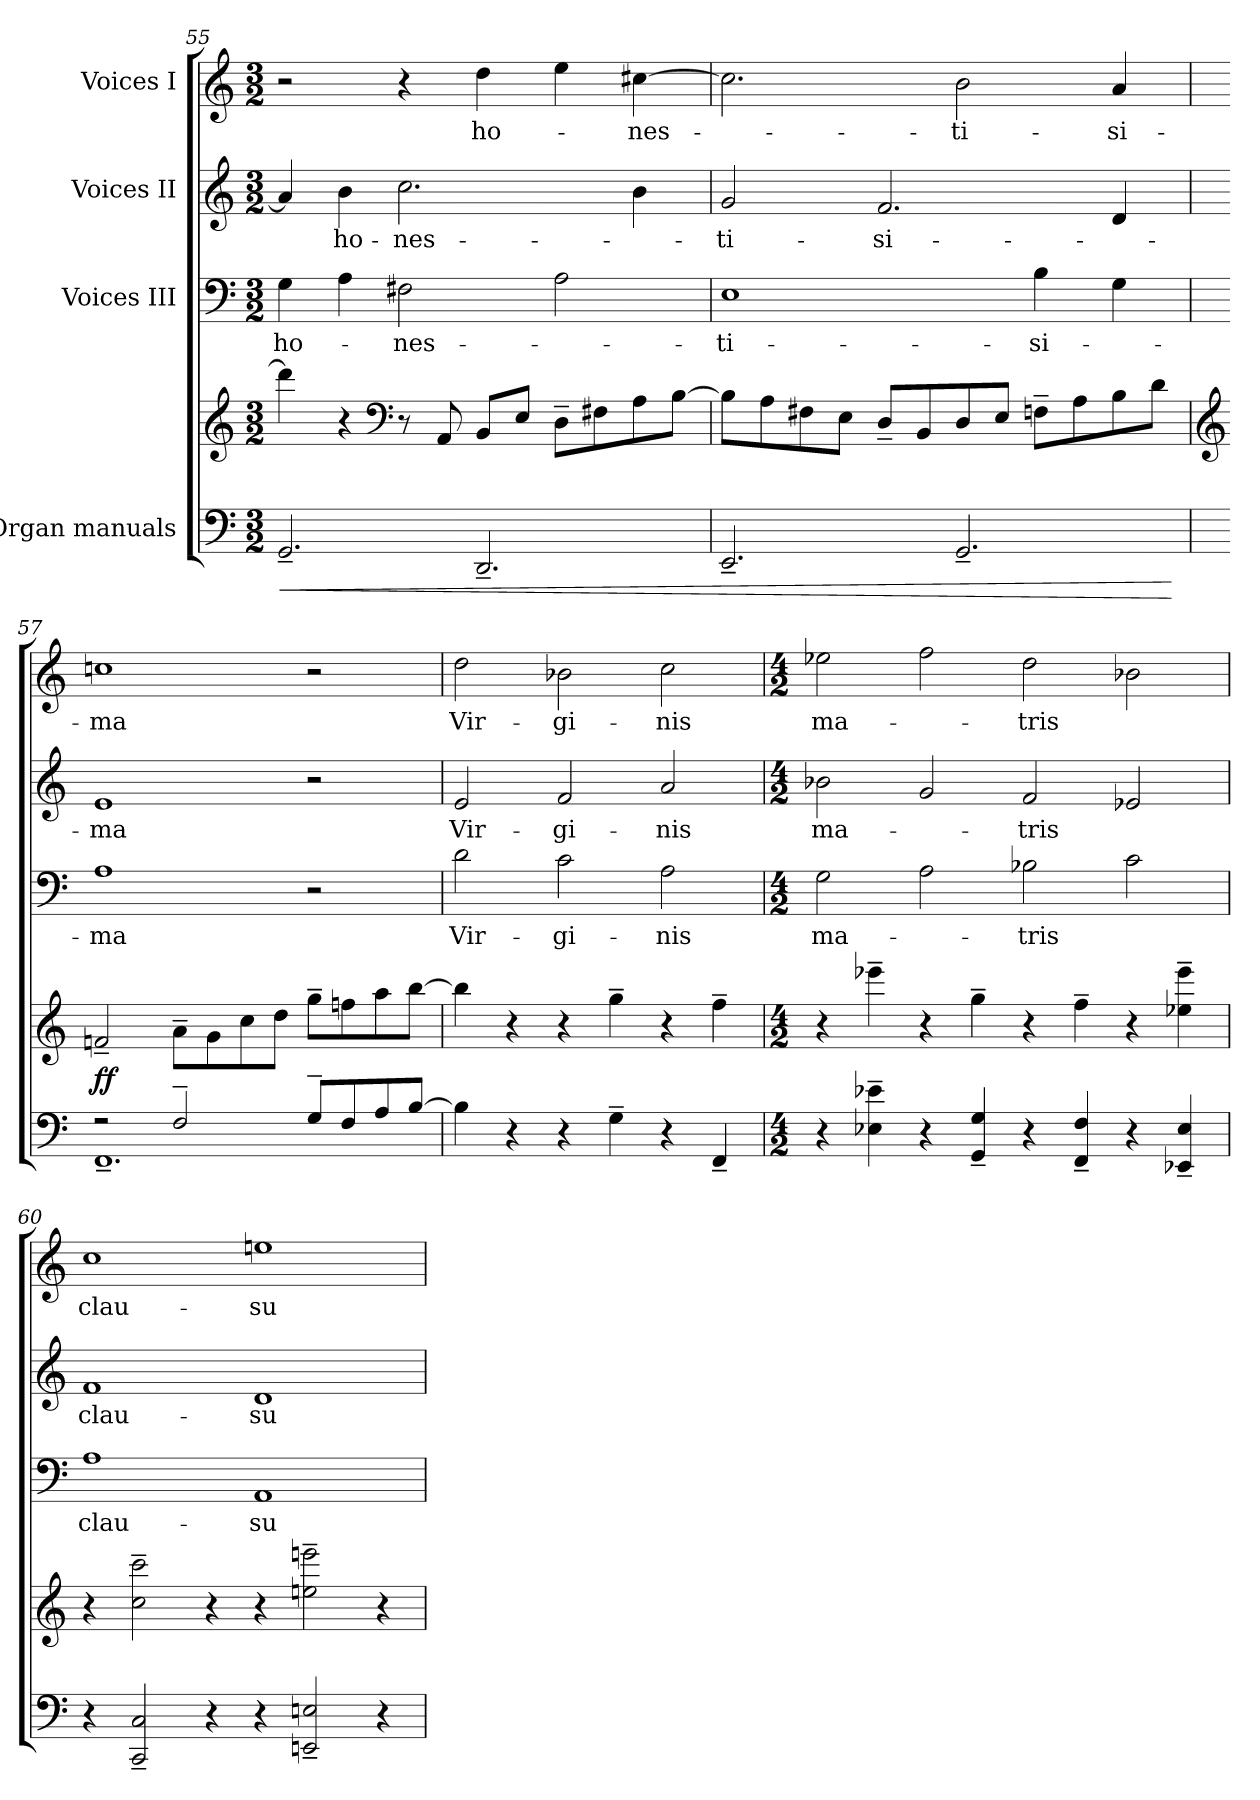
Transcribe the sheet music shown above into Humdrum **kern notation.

**kern	**kern	**dynam	**kern	**text	**kern	**text	**kern	**text
*part4	*part4	*part4	*part3	*part3	*part2	*part2	*part1	*part1
*staff5	*staff4	*staff4/5	*staff3	*staff3	*staff2	*staff2	*staff1	*staff1
*I"Organ manuals	*	*	*I"Voices III	*	*I"Voices II	*	*I"Voices I	*
!!LO:PB:g=z
*clefF4	*clefG2	*	*clefF4	*	*clefG2	*	*clefG2	*
*k[]	*k[]	*	*k[]	*	*k[]	*	*k[]	*
*C:	*C:	*	*C:	*	*C:	*	*C:	*
*M3/2	*M3/2	*	*M3/2	*	*M3/2	*	*M3/2	*
=55	=55	=55	=55	=55	=55	=55	=55	=55
!	!	!LO:HP:b=2	!	!	!	!	!	!
!	!	!	!	!LO:LY:b:color=#000000	!	!	!	!
2.GG~i/	4dddi\]	<	4Gi\	ho-	4ai/]	.	2r	.
!	!	!	!	!	!	!LO:LY:b:color=#000000	!	!
.	4r	.	4Ai\	.	4bi\	ho-	.	.
*	*clefF4	*	*	*	*	*	*	*
!	!	!	!	!LO:LY:b:color=#000000	!	!	!	!
!	!	!	!	!	!	!LO:LY:b:color=#000000	!	!
.	8r	.	2F#Xi\	-nes-	2.cci\	-nes-	4r	.
.	8AAi/	.	.	.	.	.	.	.
!	!	!	!	!	!	!	!	!LO:LY:b:color=#000000
2.DD~i/	8BBi/L	.	.	.	.	.	4ddi\	ho-
.	8Ei/J	.	.	.	.	.	.	.
.	8D~i\L	.	2Ai\	.	.	.	4eei\	.
.	8F#Xi\	.	.	.	.	.	.	.
!	!	!	!	!	!	!	!	!LO:LY:b:color=#000000
.	8Ai\	.	.	.	4bi\	.	[4cc#Xi\	-nes-
.	[8Bi\J	.	.	.	.	.	.	.
=56	=56	=56	=56	=56	=56	=56	=56	=56
!	!	!	!	!LO:LY:b:color=#000000	!	!	!	!
!	!	!	!	!	!	!LO:LY:b:color=#000000	!	!
2.EE~i/	8Bi\L]	.	1Ei	-ti-	2gi/	-ti-	2.cc#i\]	.
.	8Ai\	.	.	.	.	.	.	.
.	8F#Xi\	.	.	.	.	.	.	.
.	8Ei\J	.	.	.	.	.	.	.
!	!	!	!	!	!	!LO:LY:b:color=#000000	!	!
.	8D~i/L	.	.	.	2.fi/	-si-	.	.
.	8BBi/	.	.	.	.	.	.	.
!	!	!	!	!	!	!	!	!LO:LY:b:color=#000000
2.GG~i/	8Di/	.	.	.	.	.	2bi\	-ti-
.	8Ei/J	.	.	.	.	.	.	.
!	!	!	!	!LO:LY:b:color=#000000	!	!	!	!
.	8Fn~i\L	.	4Bi\	-si-	.	.	.	.
.	8Ai\	.	.	.	.	.	.	.
!	!	!	!	!	!	!	!	!LO:LY:b:color=#000000
.	8Bi\	.	4Gi\	.	4di/	.	4ai/	-si-
.	8di\J	.	.	.	.	.	.	.
.	.	[	.	.	.	.	.	.
=57	=57	=57	=57	=57	=57	=57	=57	=57
*	*clefG2	*	*	*	*	*	*	*
*^	*	*	*	*	*	*	*	*
!	!	!	!	!	!LO:LY:b:color=#000000	!	!	!	!
!	!	!	!	!	!	!	!LO:LY:b:color=#000000	!	!
!	!	!	!	!	!	!	!	!	!LO:LY:b:color=#000000
2r	1.FF~i	2fn~i/	f f	1Ai	-ma	1ei	-ma	1ccni	-ma
2F~i/	.	8a~i\L	.	.	.	.	.	.	.
.	.	8gi\	.	.	.	.	.	.	.
.	.	8cci\	.	.	.	.	.	.	.
.	.	8ddi\J	.	.	.	.	.	.	.
8G~i/L	.	8gg~i\L	.	2r	.	2r	.	2r	.
8Fi/	.	8ffni\	.	.	.	.	.	.	.
8Ai/	.	8aai\	.	.	.	.	.	.	.
[8Bi/J	.	[8bbi\J	.	.	.	.	.	.	.
*v	*v	*	*	*	*	*	*	*	*
!!LO:LB:g=z
=58	=58	=58	=58	=58	=58	=58	=58	=58
!	!	!	!	!LO:LY:b:color=#000000	!	!	!	!
!	!	!	!	!	!	!LO:LY:b:color=#000000	!	!
!	!	!	!	!	!	!	!	!LO:LY:b:color=#000000
4Bi\]	4bbi\]	.	2di\	Vir-	2ei/	Vir-	2ddi\	Vir-
4r	4r	.	.	.	.	.	.	.
!	!	!	!	!LO:LY:b:color=#000000	!	!	!	!
!	!	!	!	!	!	!LO:LY:b:color=#000000	!	!
!	!	!	!	!	!	!	!	!LO:LY:b:color=#000000
4r	4r	.	2ci\	-gi-	2fi/	-gi-	2b-Xi\	-gi-
4G~i\	4gg~i\	.	.	.	.	.	.	.
!	!	!	!	!LO:LY:b:color=#000000	!	!	!	!
!	!	!	!	!	!	!LO:LY:b:color=#000000	!	!
!	!	!	!	!	!	!	!	!LO:LY:b:color=#000000
4r	4r	.	2Ai\	-nis	2ai/	-nis	2cci\	-nis
4FF~i/	4ff~i\	.	.	.	.	.	.	.
=59	=59	=59	=59	=59	=59	=59	=59	=59
*M4/2	*M4/2	*	*M4/2	*	*M4/2	*	*M4/2	*
!	!	!	!	!LO:LY:b:color=#000000	!	!	!	!
!	!	!	!	!	!	!LO:LY:b:color=#000000	!	!
!	!	!	!	!	!	!	!	!LO:LY:b:color=#000000
4r	4r	.	2Gi\	ma-	2b-Xi\	ma-	2ee-Xi\	ma-
4E-Xi\~ 4e-Xi~	4eee-X~i\	.	.	.	.	.	.	.
4r	4r	.	2Ai\	.	2gi/	.	2ffi\	.
4GGi/~ 4Gi~	4gg~i\	.	.	.	.	.	.	.
!	!	!	!	!LO:LY:b:color=#000000	!	!	!	!
!	!	!	!	!	!	!LO:LY:b:color=#000000	!	!
!	!	!	!	!	!	!	!	!LO:LY:b:color=#000000
4r	4r	.	2B-Xi\	-tris	2fi/	-tris	2ddi\	-tris
4FFi/~ 4Fi~	4ff~i\	.	.	.	.	.	.	.
4r	4r	.	2ci\	.	2e-Xi/	.	2b-Xi\	.
4EE-Xi/~ 4E-i~	4ee-Xi\~ 4eee-i~	.	.	.	.	.	.	.
=60	=60	=60	=60	=60	=60	=60	=60	=60
!	!	!	!	!LO:LY:b:color=#000000	!	!	!	!
!	!	!	!	!	!	!LO:LY:b:color=#000000	!	!
!	!	!	!	!	!	!	!	!LO:LY:b:color=#000000
4r	4r	.	1Ai	clau-	1fi	clau-	1cci	clau-
2CCi/~ 2Ci~	2cci\~ 2ccci~	.	.	.	.	.	.	.
4r	4r	.	.	.	.	.	.	.
!	!	!	!	!LO:LY:b:color=#000000	!	!	!	!
!	!	!	!	!	!	!LO:LY:b:color=#000000	!	!
!	!	!	!	!	!	!	!	!LO:LY:b:color=#000000
4r	4r	.	1AAi	-su-	1di	-su-	1eeni	-su-
2EEni/~ 2Eni~	2eeni\~ 2eeeni~	.	.	.	.	.	.	.
4r	4r	.	.	.	.	.	.	.
=	=	=	=	=	=	=	=	=
*-	*-	*-	*-	*-	*-	*-	*-	*-
